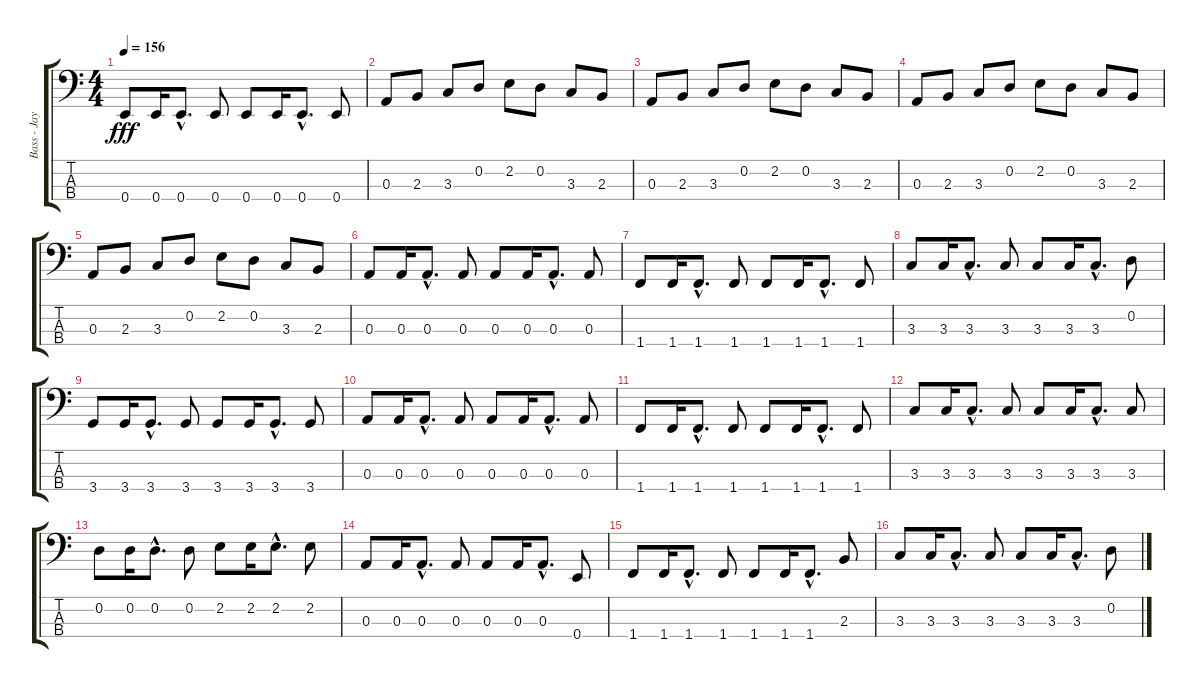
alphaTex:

\track ("Bass - Jay Bentley" "Bass - Jay") {instrument electricbassfinger}
\staff {score tabs}
\tuning (G2 D2 A1 E1) {hide}
\ts (4 4)
\tempo 156
\clef f4
\ks c
0.4.8{dy fff} 0.4.16 0.4{hac}.8{d} 0.4.8 0.4.8 0.4.16 0.4{hac}.8{d} 0.4.8 |
0.3.8 2.3.8 3.3.8 0.2.8 2.2.8 0.2.8 3.3.8 2.3.8 |
0.3.8 2.3.8 3.3.8 0.2.8 2.2.8 0.2.8 3.3.8 2.3.8 |
0.3.8 2.3.8 3.3.8 0.2.8 2.2.8 0.2.8 3.3.8 2.3.8 |
0.3.8 2.3.8 3.3.8 0.2.8 2.2.8 0.2.8 3.3.8 2.3.8 |
0.3.8 0.3.16 0.3{hac}.8{d} 0.3.8 0.3.8 0.3.16 0.3{hac}.8{d} 0.3.8 |
1.4.8 1.4.16 1.4{hac}.8{d} 1.4.8 1.4.8 1.4.16 1.4{hac}.8{d} 1.4.8 |
3.3.8 3.3.16 3.3{hac}.8{d} 3.3.8 3.3.8 3.3.16 3.3{hac}.8{d} 0.2.8 |
3.4.8 3.4.16 3.4{hac}.8{d} 3.4.8 3.4.8 3.4.16 3.4{hac}.8{d} 3.4.8 |
0.3.8 0.3.16 0.3{hac}.8{d} 0.3.8 0.3.8 0.3.16 0.3{hac}.8{d} 0.3.8 |
1.4.8 1.4.16 1.4{hac}.8{d} 1.4.8 1.4.8 1.4.16 1.4{hac}.8{d} 1.4.8 |
3.3.8 3.3.16 3.3{hac}.8{d} 3.3.8 3.3.8 3.3.16 3.3{hac}.8{d} 3.3.8 |
0.2.8 0.2.16 0.2{hac}.8{d} 0.2.8 2.2.8 2.2.16 2.2{hac}.8{d} 2.2.8 |
0.3.8 0.3.16 0.3{hac}.8{d} 0.3.8 0.3.8 0.3.16 0.3{hac}.8{d} 0.4.8 |
1.4.8 1.4.16 1.4{hac}.8{d} 1.4.8 1.4.8 1.4.16 1.4{hac}.8{d} 2.3.8 |
3.3.8 3.3.16 3.3{hac}.8{d} 3.3.8 3.3.8 3.3.16 3.3{hac}.8{d} 0.2.8
